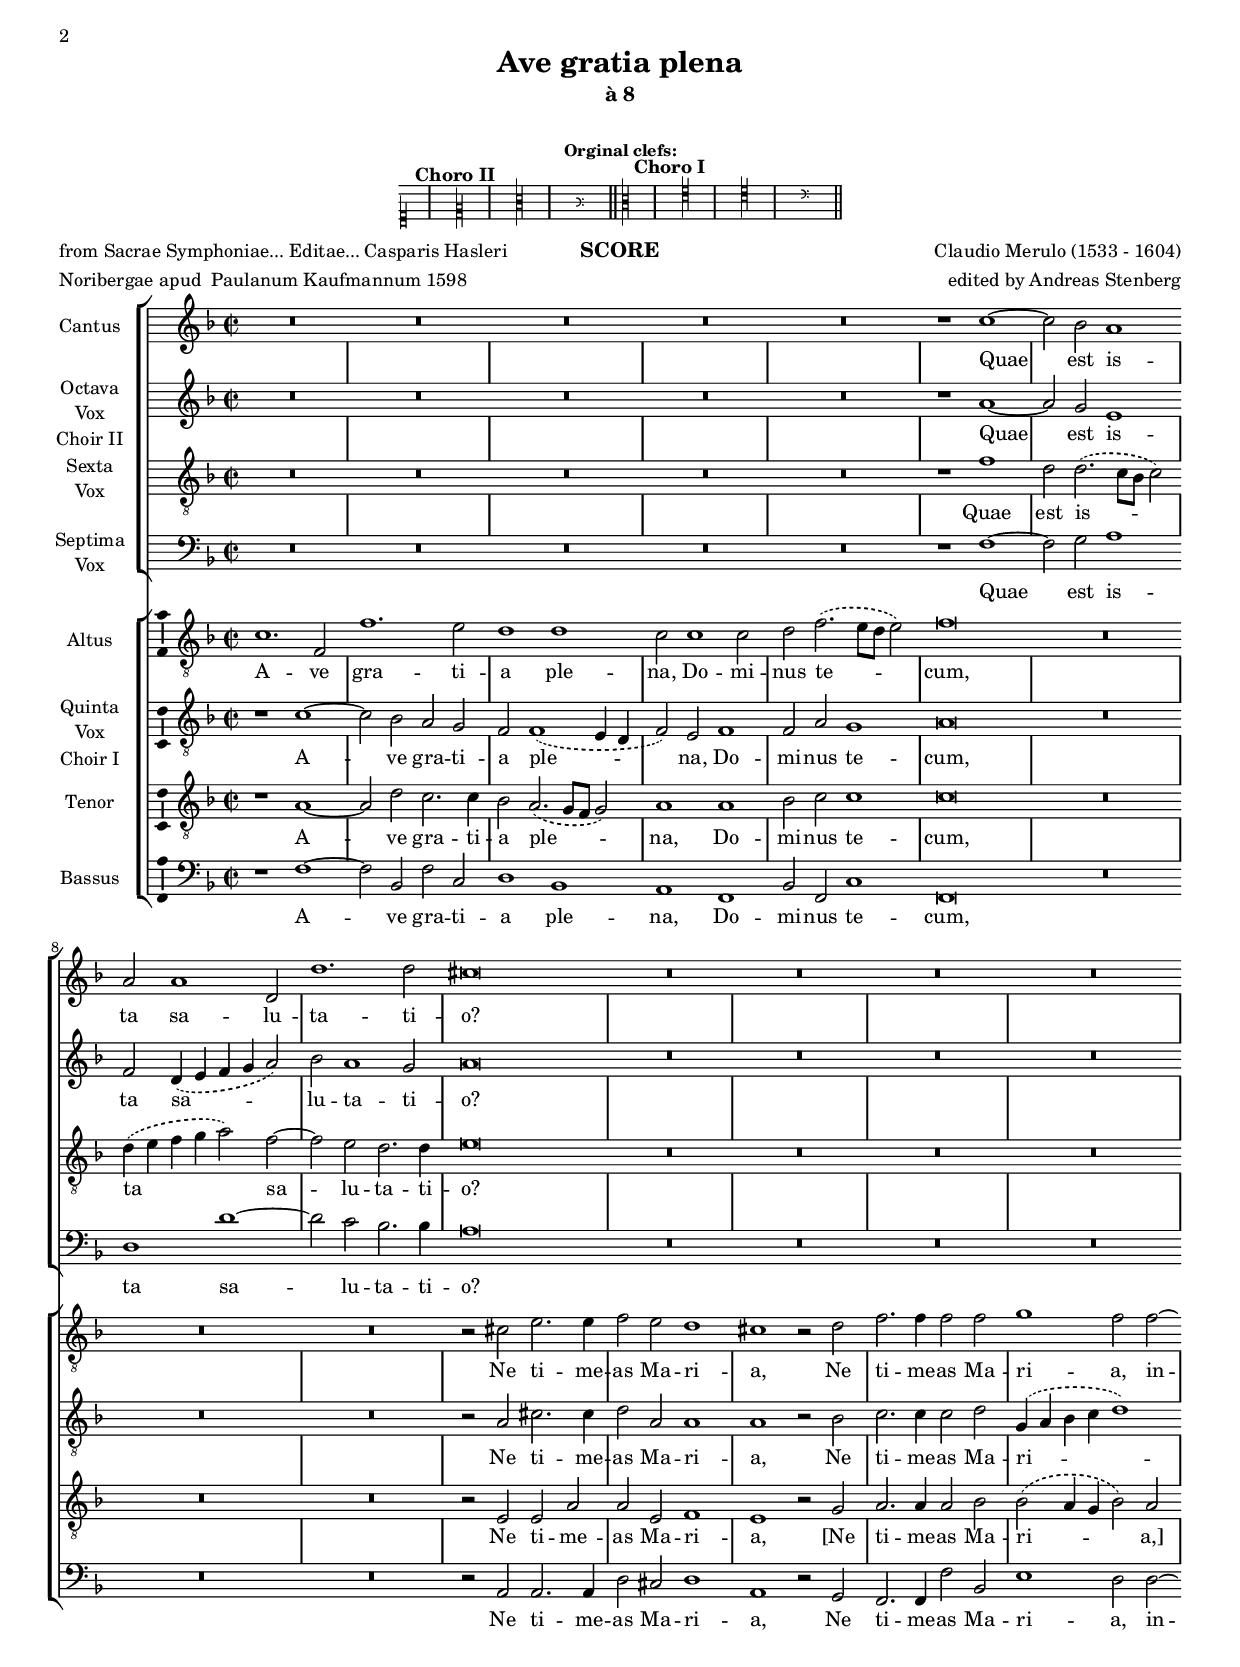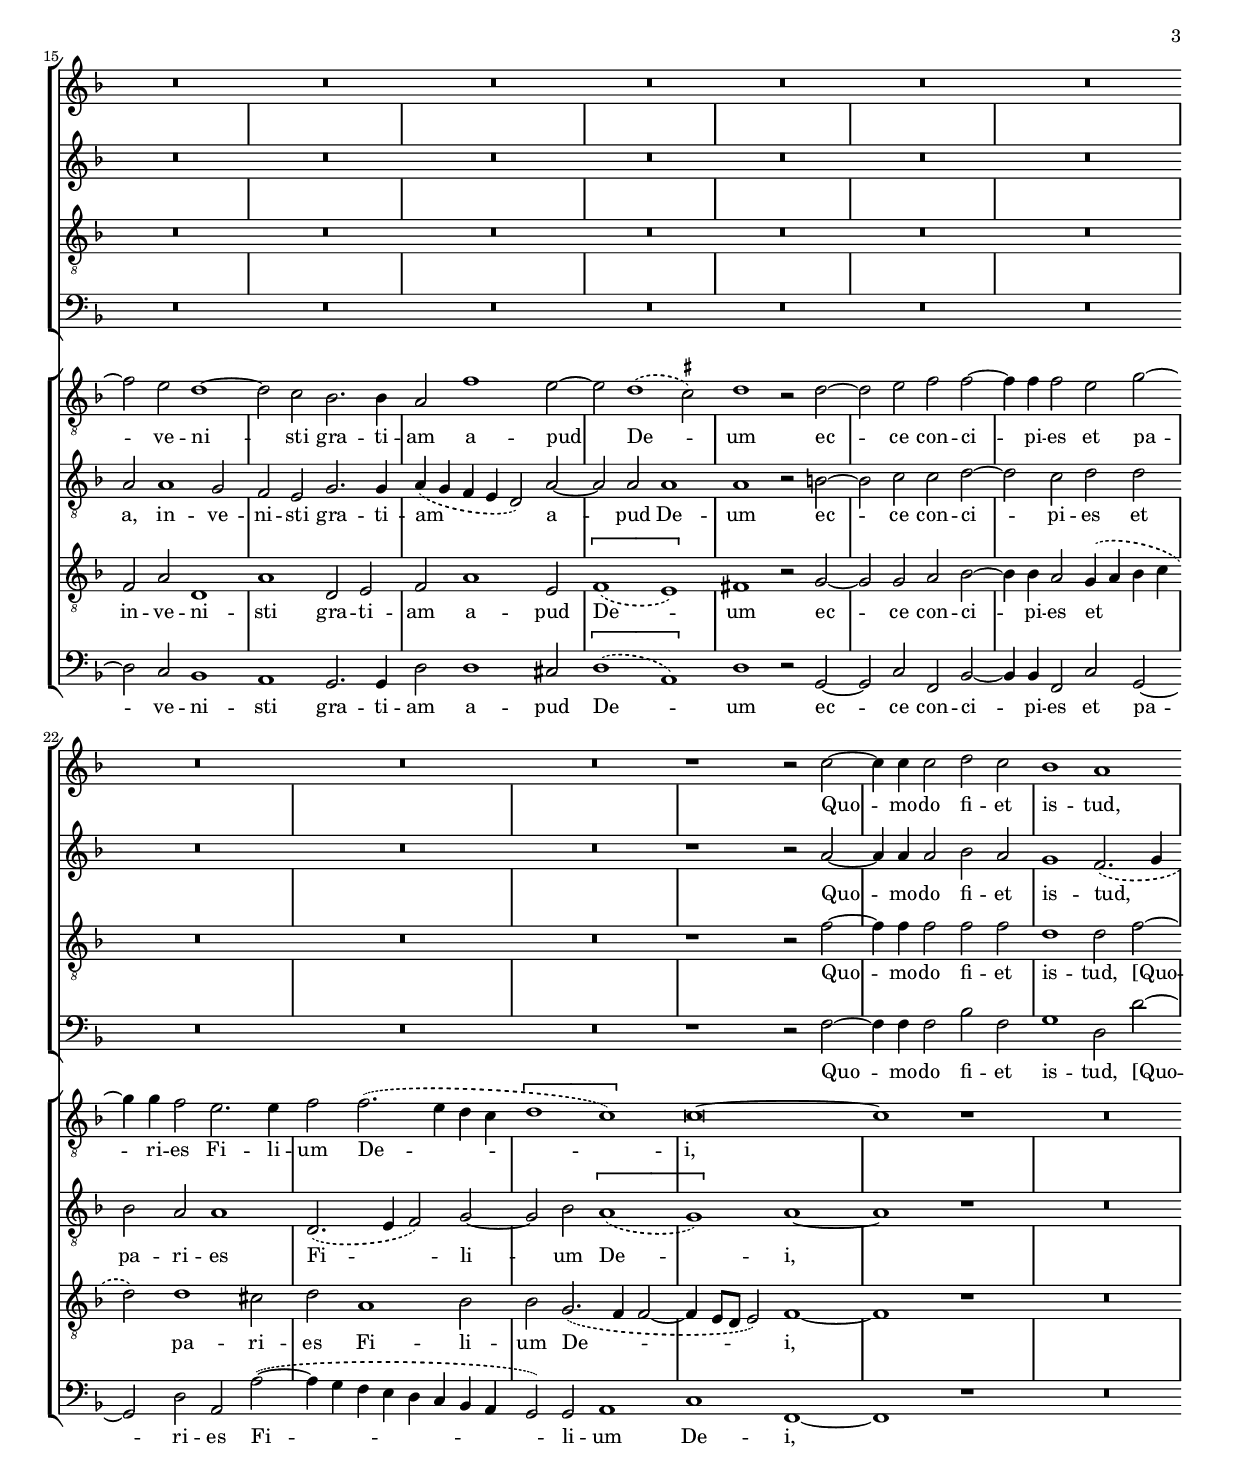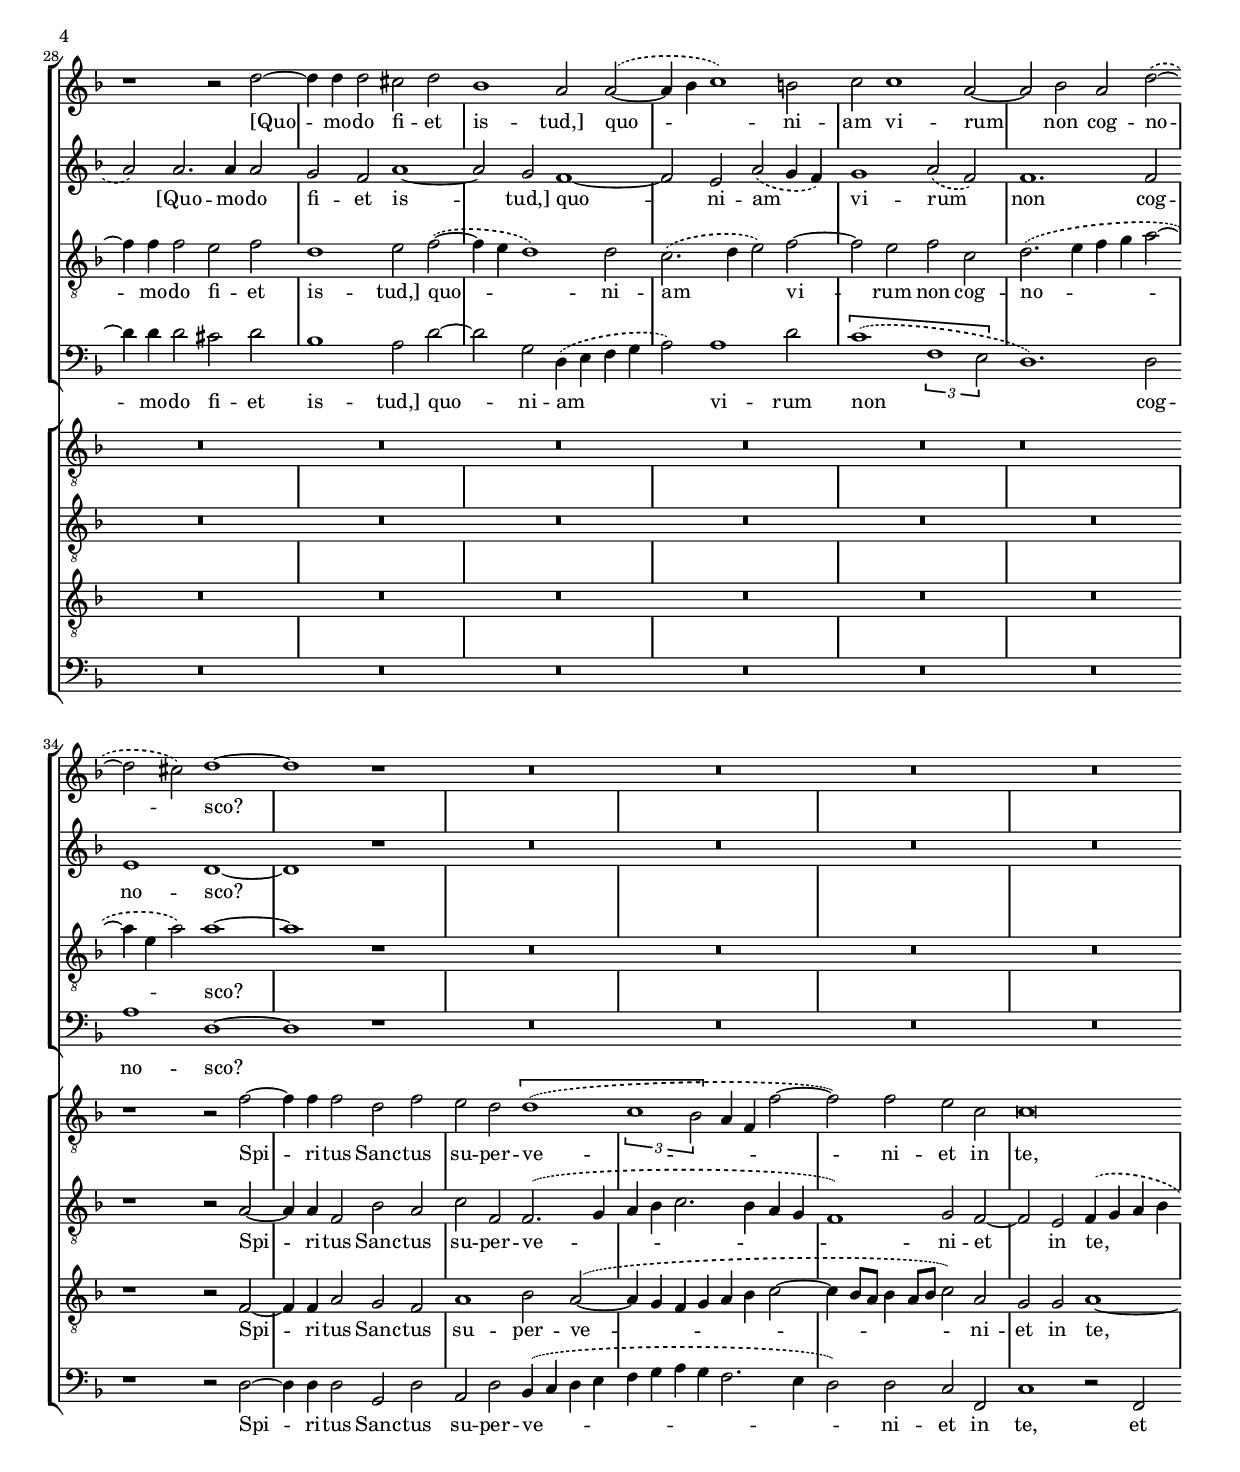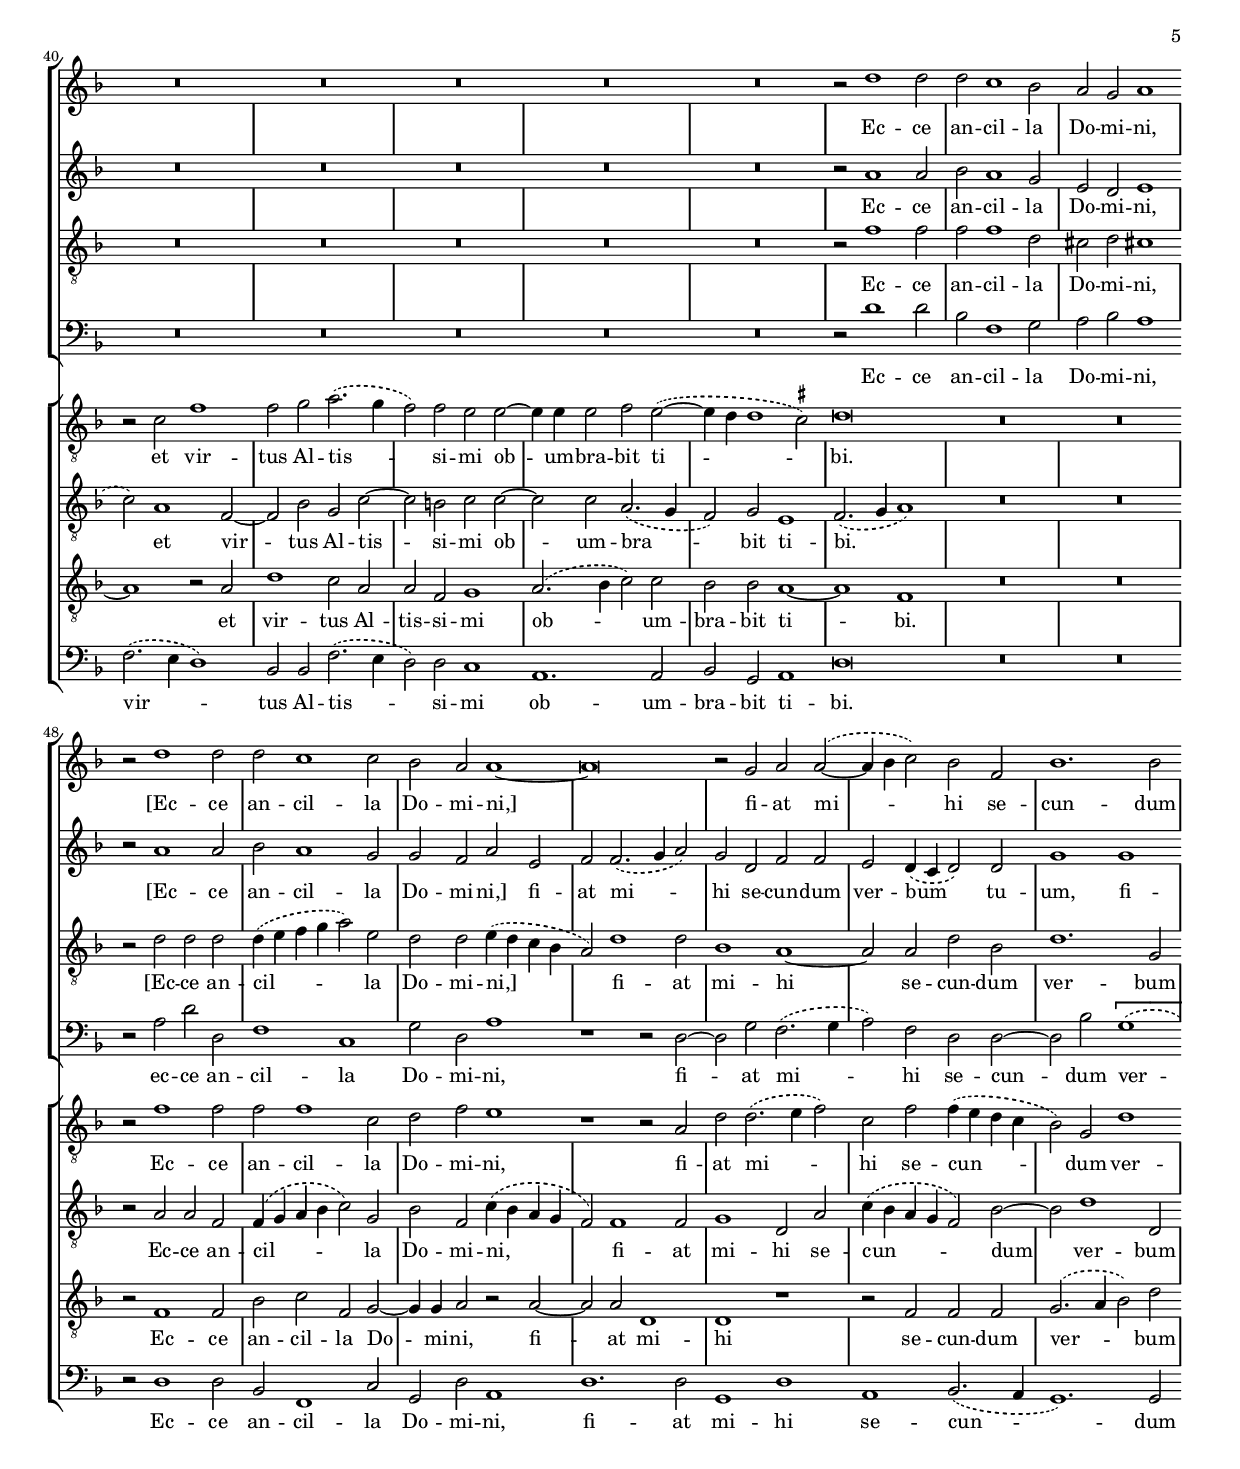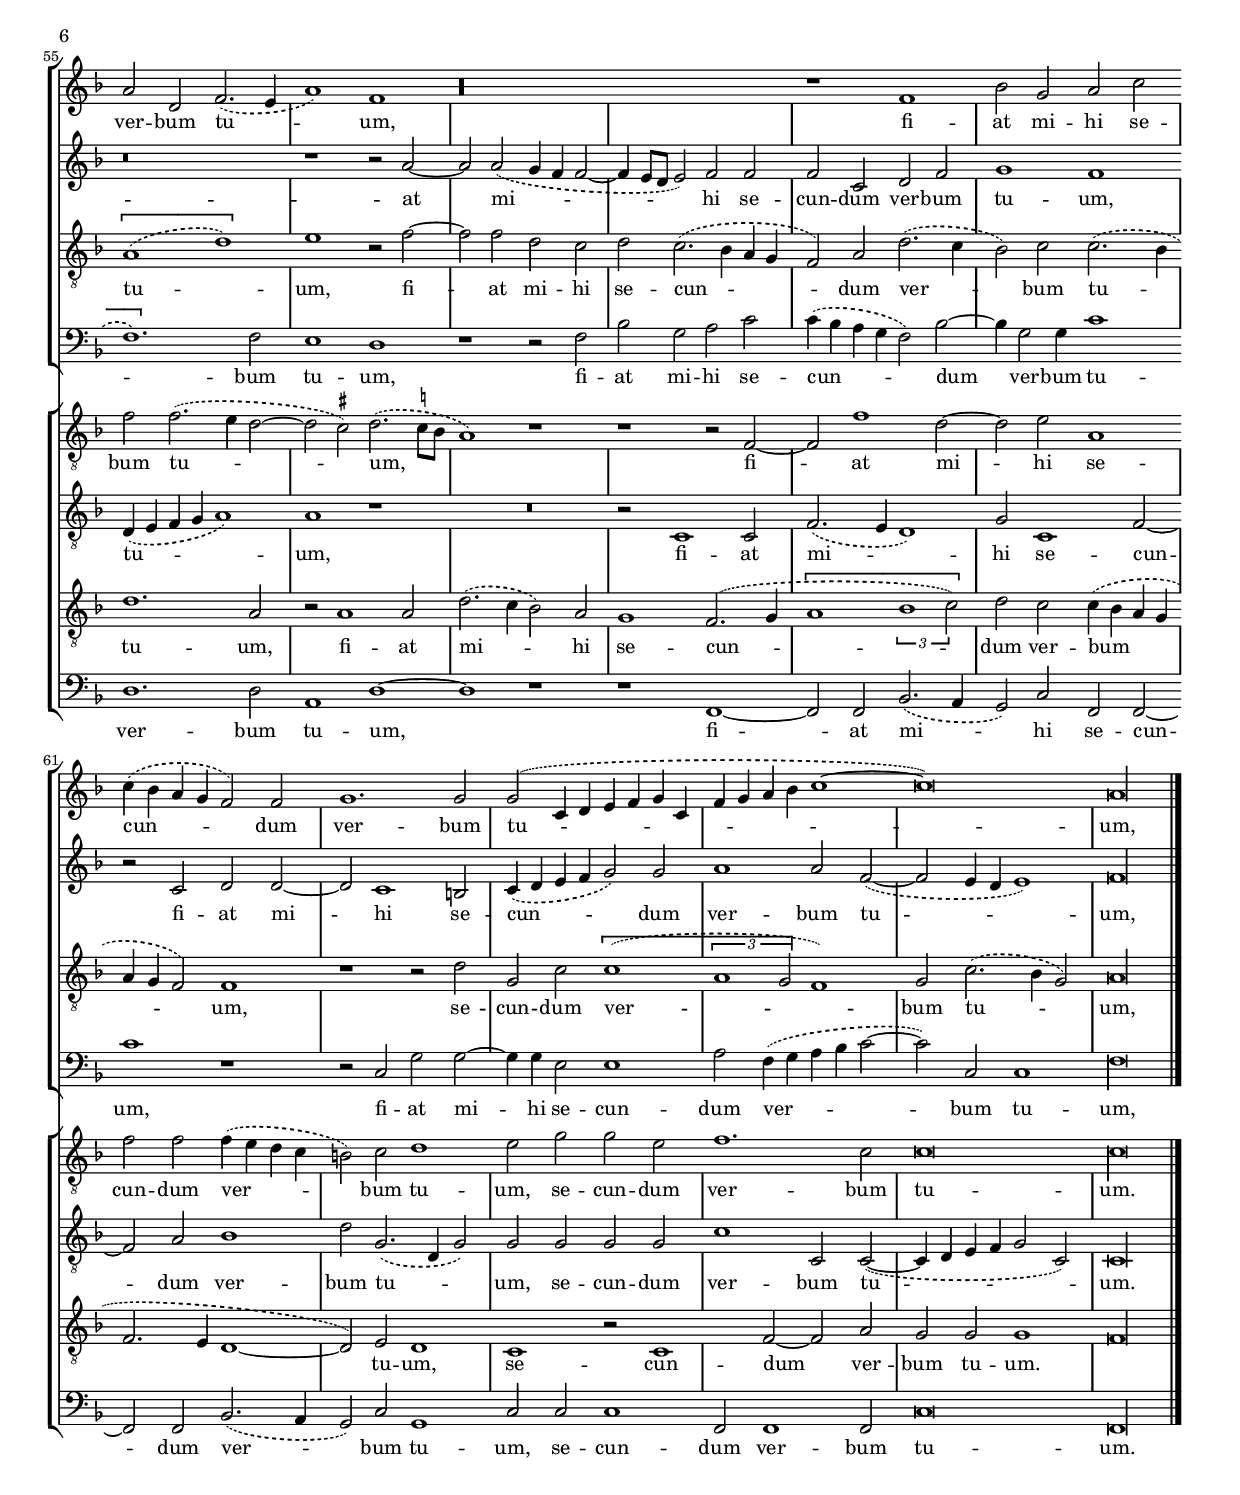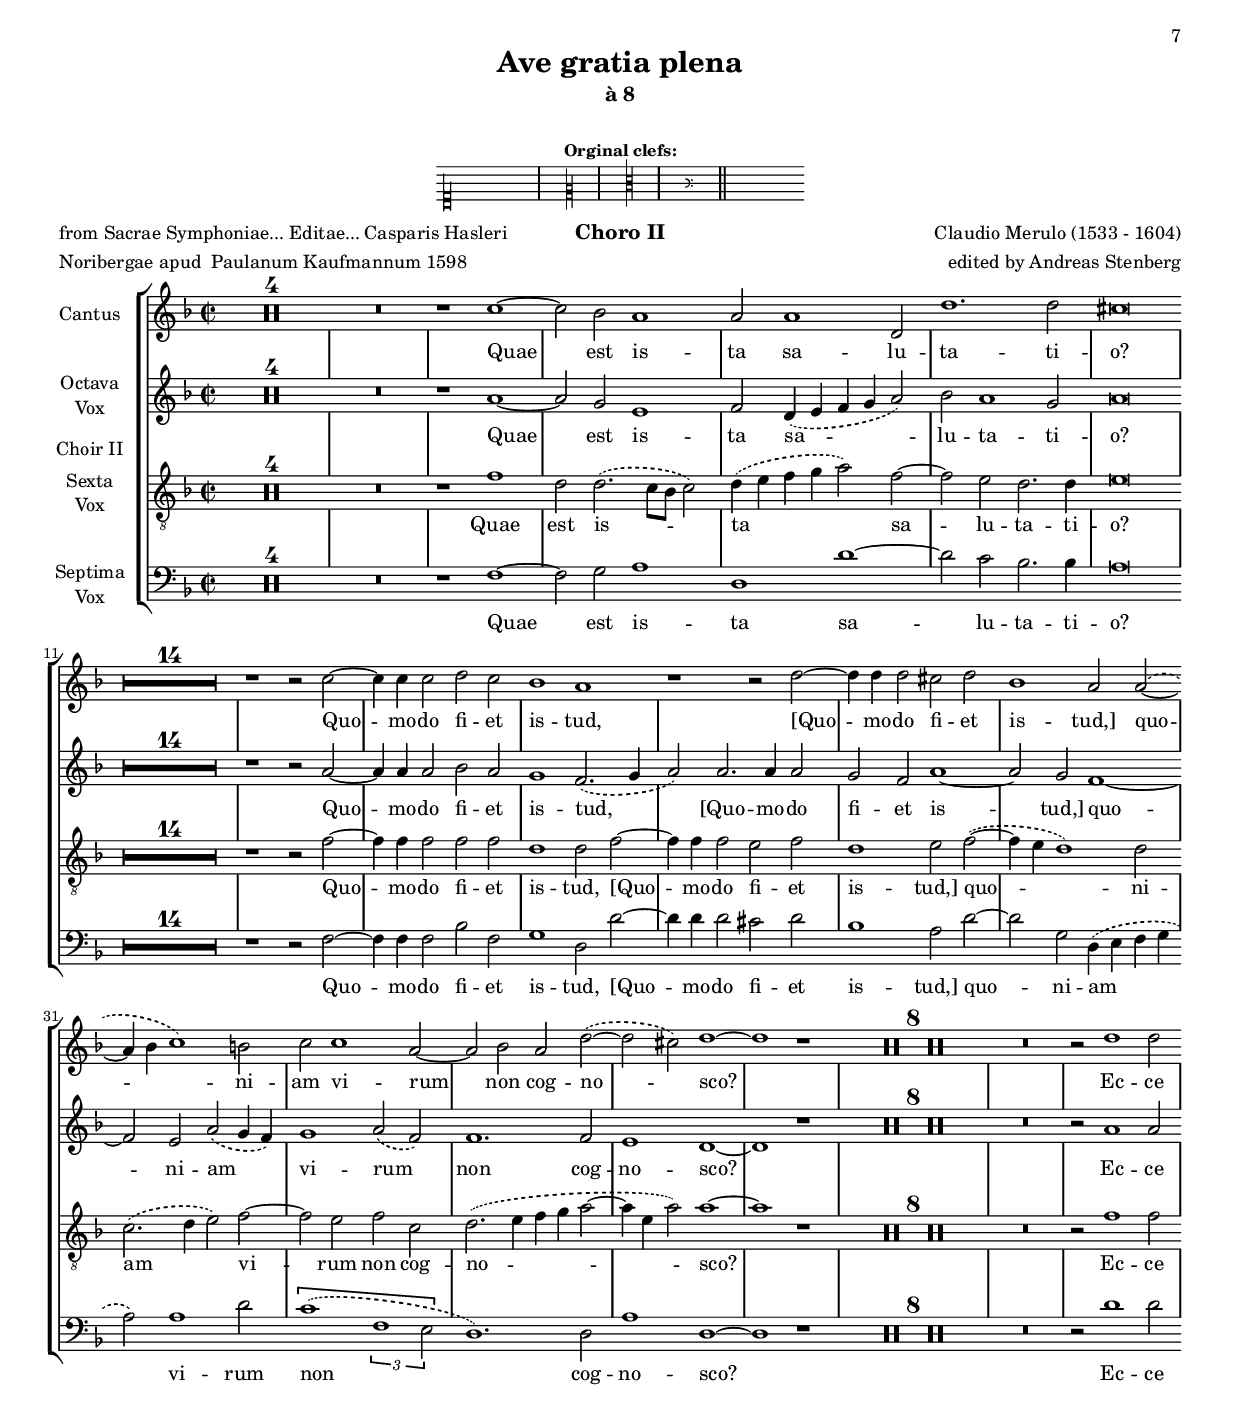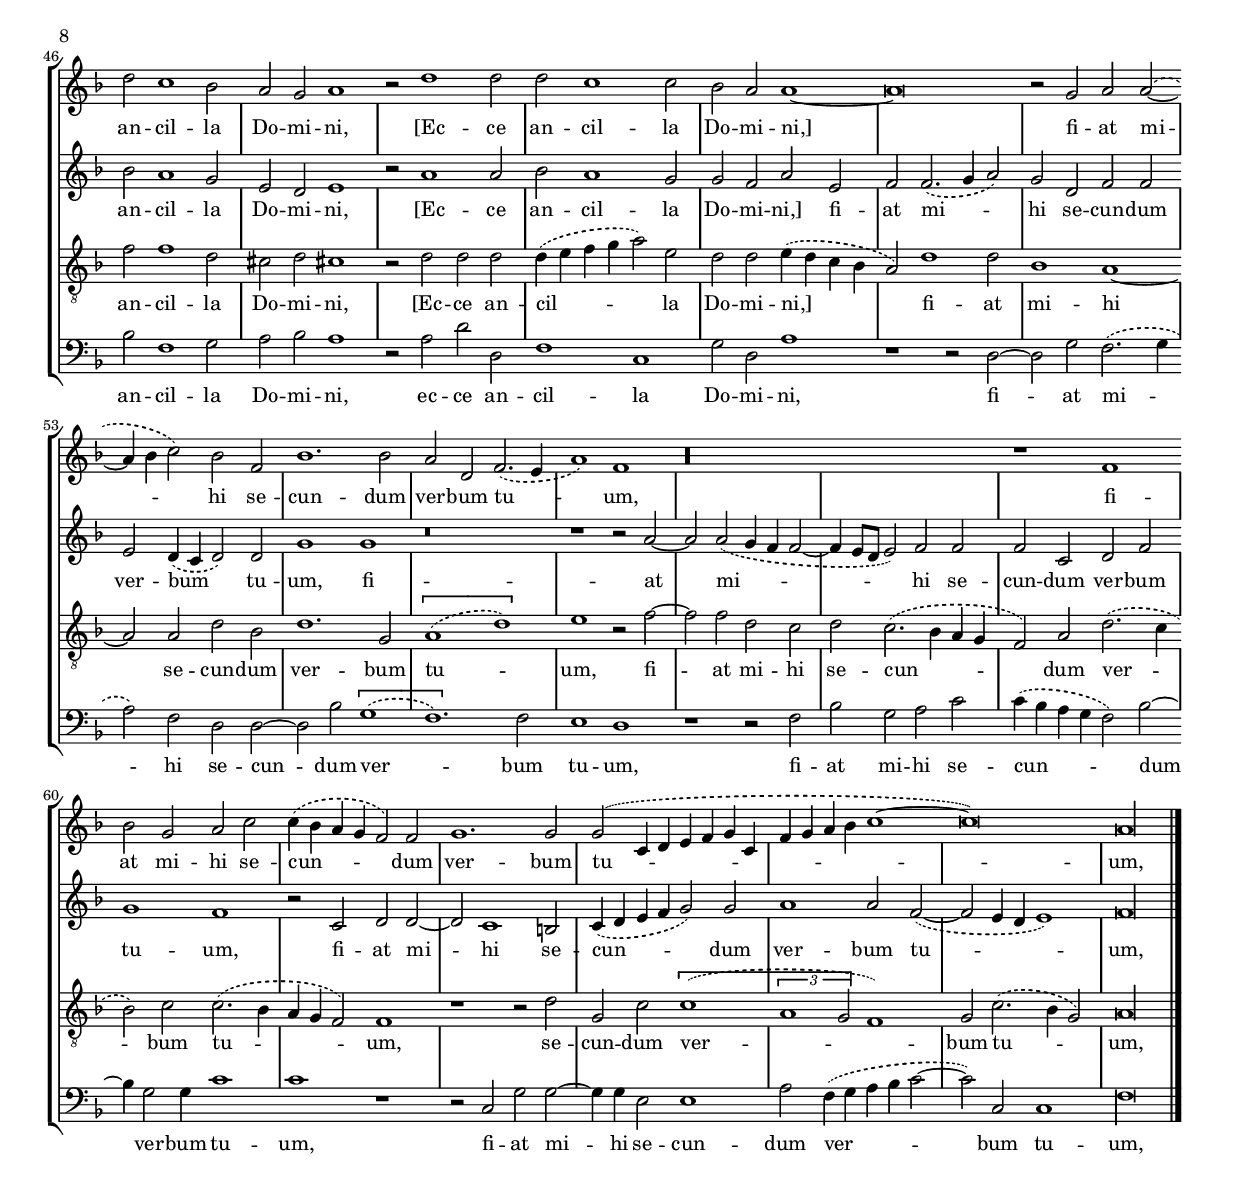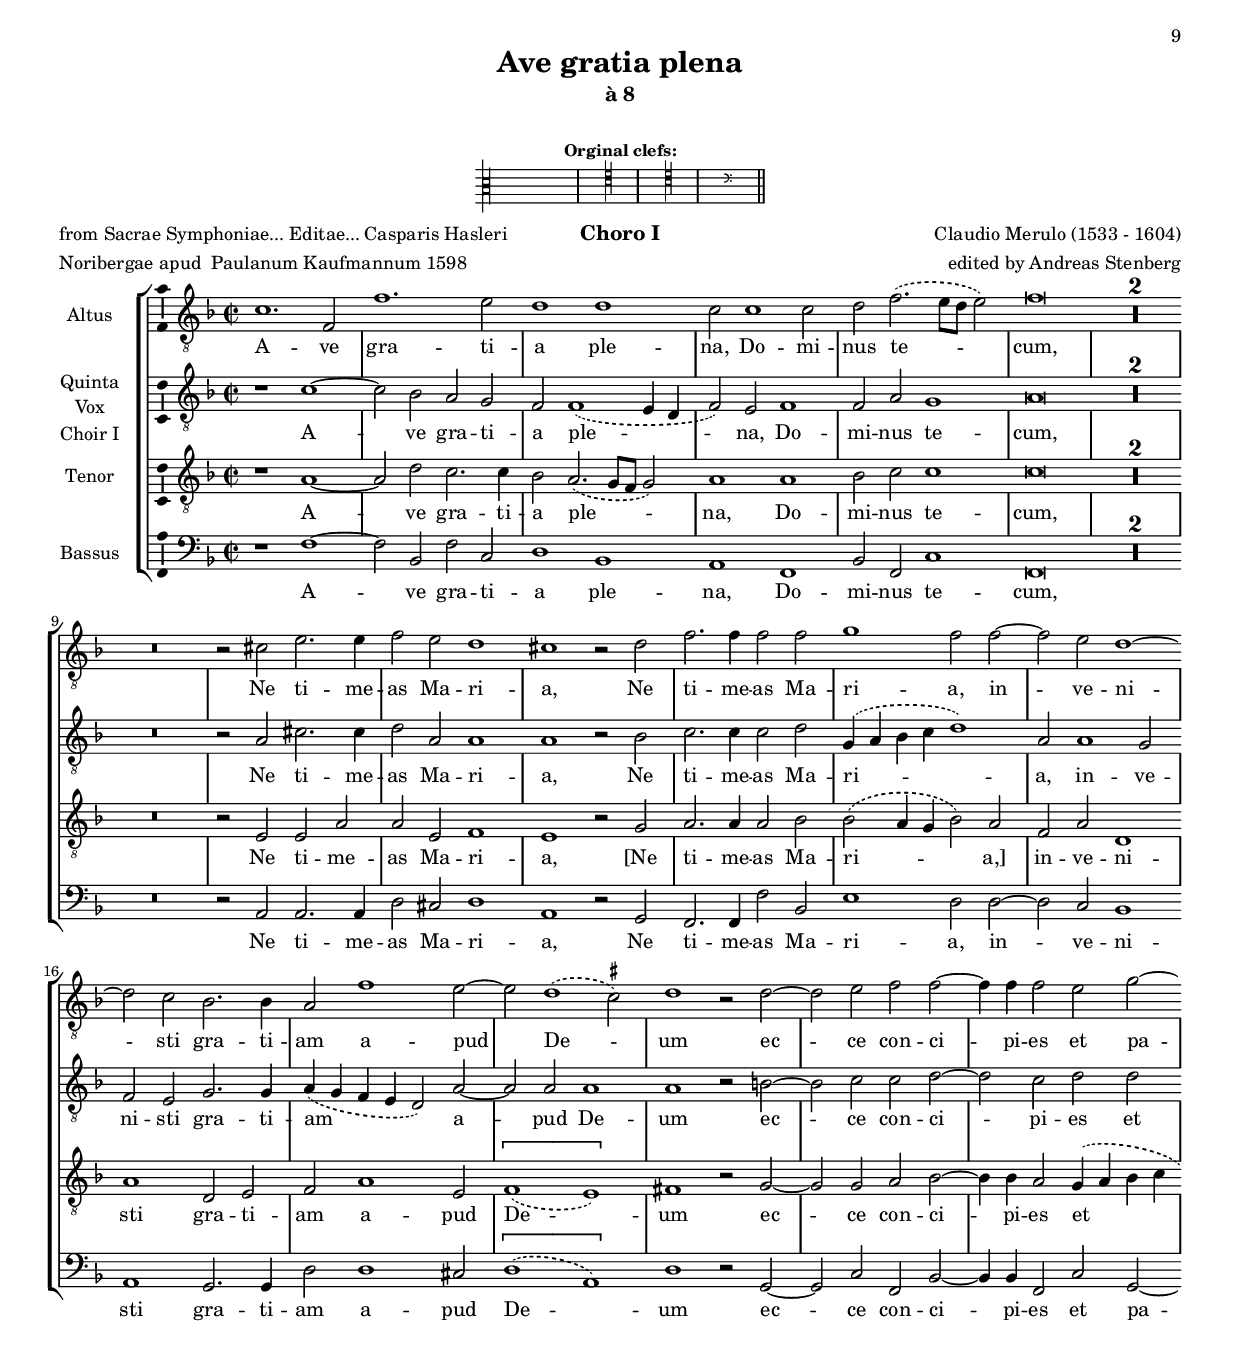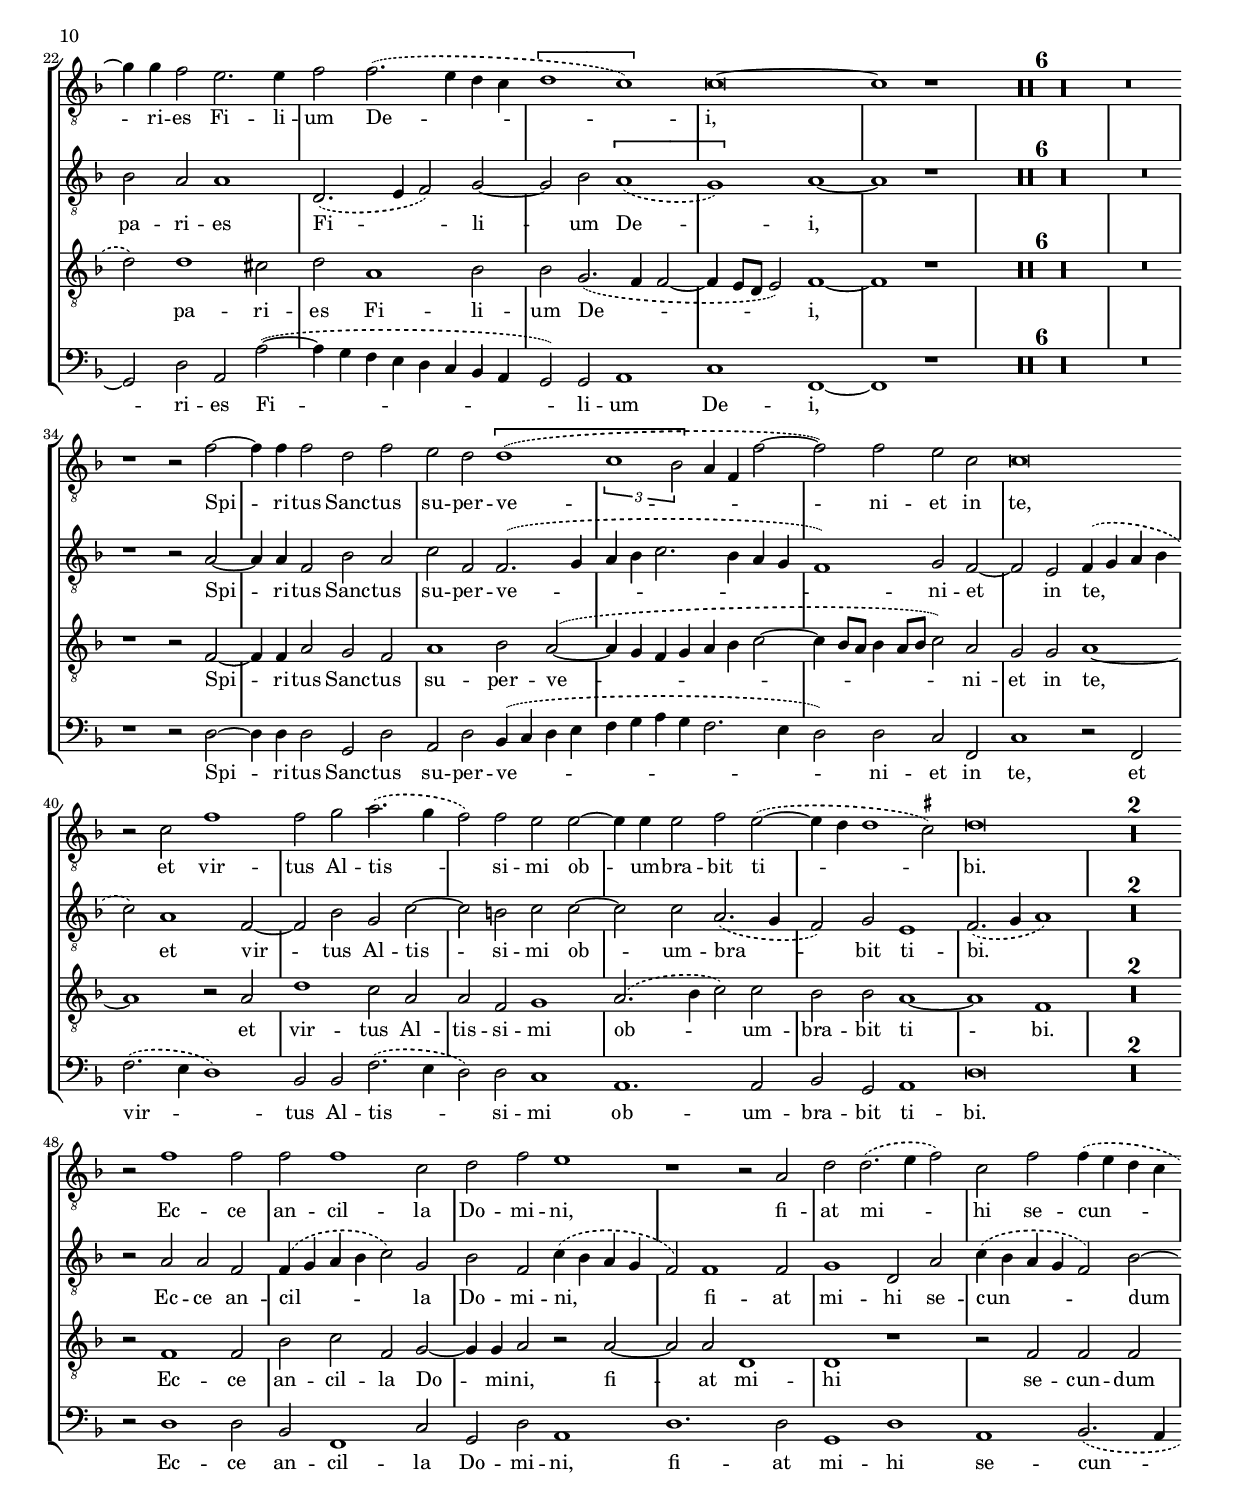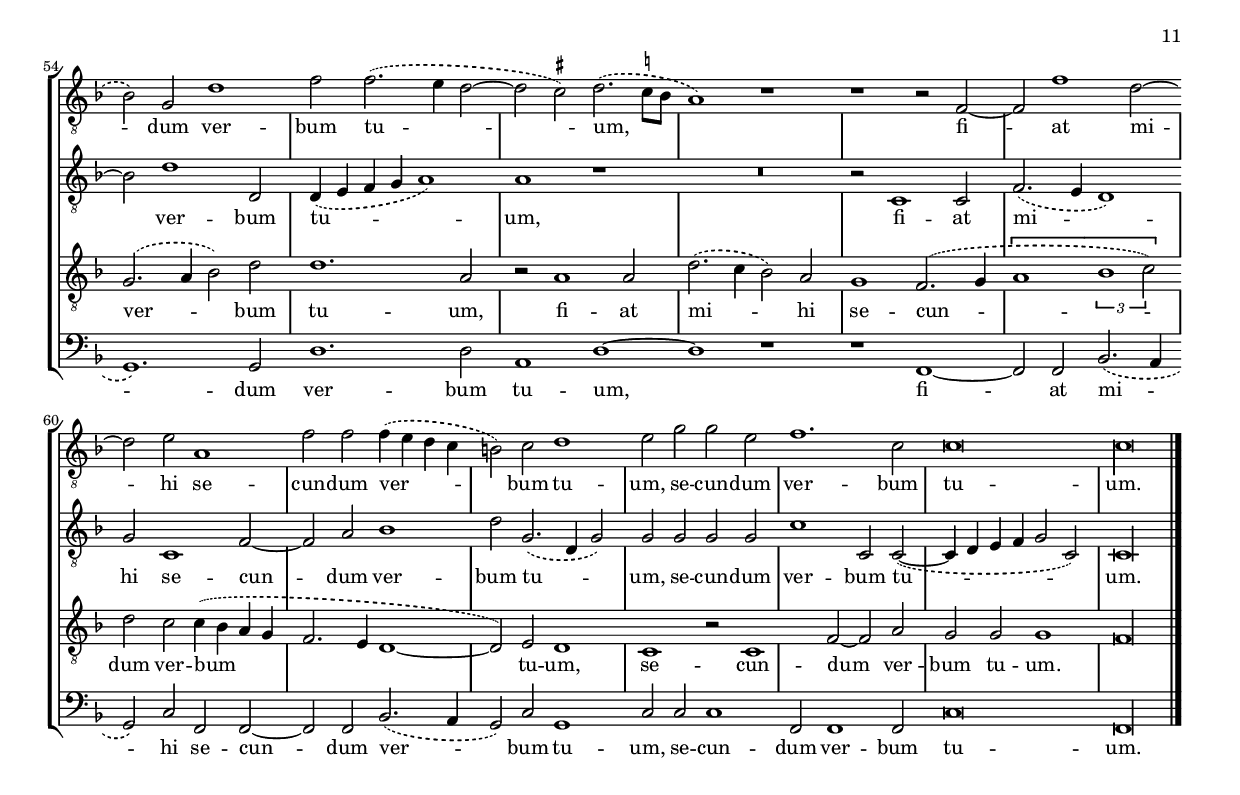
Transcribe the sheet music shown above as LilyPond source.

\version "2.18.2"
\language "deutsch"
\language "deutsch"
#(append! supported-clefs '(("mensural-f3" . ("clefs.mensural.f" 0 0))))
#(append! supported-clefs '(("mensural-f5" . ("clefs.mensural.f" 4  0))))
#(set-global-staff-size 16)
ficta = { \once \set suggestAccidentals = ##t }
\paper {
  print-all-headers = ##t
  ragged-bottom = ##t
  ragged-last-bottom = ##t
  page-breaking = #ly:minimal-breaking
}

\header {
  title = "Ave gratia plena"
  subtitle = "à 8"
  poet = "from Sacrae Symphoniae... Editae... Casparis Hasleri "
  meter = "Noribergae apud  Paulanum Kaufmannum 1598"
  composer = "Claudio Merulo (1533 - 1604)"
  arranger = "edited by Andreas Stenberg"
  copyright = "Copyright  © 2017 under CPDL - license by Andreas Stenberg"
}

global = {
  \key f \major
}

scoreASopranoChoirI = \relative c' {
  \global
  \clef "treble_8"
  \time 2/2
  \set Timing.measureLength = #(ly:make-moment 4/2)
  \tag #'Score { \hide Staff.BarLine }
  \tag #'Parts { \set Timing.defaultBarType = "!" }
  % Music follows here.
  c1. f,2
  f'1. e2
  d1 d1
  c2 c1 c2
  d2 f2.( e8 d8 e2)
  f\breve 					%% end of first line in orig.
  R\longa
  R\breve
  r2 cis2 e2. e4
  f2 e2 d1
  cis1 r2 d2
  f2. f4 f2 f2
  g1 f2 f2~
  f2 e2 d1~
  d2 c2						%% end of second line
  b2. b4
  a2 f'1 e2~
  e2 d1( \ficta cis2)
  d1 r2 d2~
  d2 e2 f2  f2~
  f4 f4 f2 e2 g2~
  g4 g4 f2 e2. e4				%% end of third line
  f2 f2.( e4 d4 c4
  \[d1 c1)\]
  c\breve~
  c1 r1
  R\breve*6 
  r\breve
  r1 r2 f2~
  f4 f4 f2 d2 f2
  e2 d2 \[d1(
  \tuplet 3/2 { c1 b2 }\]		%% end of fourth line
  a4 f4 f'2~
  f2 ) f2  e2 c2
  c\breve
  r2 c2 f1
  f2 g2 a2.( g4
  f2) f2 e2 e2~
  e4 e4 e2 f2 e2~(
  e4 d4 d1 \ficta cis2)				%% end of fifth line
  d\breve
  R\breve*2
  r2 f1 f2
  f2 f1 c2
  d2 f2 e1
  r1 r2 a,2
  d2 d2.( e4 f2)
  c2 f2 f4( e4 d4 c4			%% end of sixth line
  b2) g2 d'1
  f2 f2.( e4 d2~
  d2 \ficta cis2) d2.( \ficta c!8 b8
  a1) r1
  r1 r2 f2~
  f2 f'1 d2~
  d2 e2 a,1
  f'2 f2 f4( e4 d4 c4
  h2) c2 d1
  e2 g2 g2 e2
  f1. c2
  c\breve
  \cadenzaOn
  c\longa
  \tag #'Score { \undo \hide Staff.BarLine }
  \tag #'Score { \undo \hide Staff.BarLine }
  \bar "|."
}

scoreAAltoChoirI = \relative c' {
  \global
  \clef "treble_8"
  \time 2/2
  \set Timing.measureLength = #(ly:make-moment 4/2)
  \tag #'Score { \hide Staff.BarLine }
  \tag #'Parts { \set Timing.defaultBarType = "!" }
  % Music follows here.
  r1 c1~
  c2 b2 a2 g2
  f2 f1( e4 d4
  f2) e2 f1
  f2 a2 g1
  a\breve
  R\breve*2
  R\breve
  r2 a2							%% end of first line in orig.
  cis2. cis4
  d2 a2 a1
  a1 r2 b2
  c2. c4 c2 d2
  g,4( a4 b4 c4 d1)
  a2 a1 g2
  f2 e2 g2. g4
  a4( g4 f4 e4 d2) a'2~
  a2 a2							%% end of second line
  a1
  a1 r2 h2~
  h2 c2 c2 d2~
  d2 c2 d2 d2
  b2 a2 a1
  d,2.( e4 f2) g2~
  g2 b2 \[ a1(
  g1)\] a1~
  a1 r1
  R\breve*6 
  R\breve
  r1							%% end of third line
  r2 a2~
  a4 a4 f2 b2 a2
  c2 f,2 f2.( g4
  a4 b4 c2. b4 a4 g4
  f1) g2 f2~
  f2 e2 f4( g4 a4 b4
  c2) a1 f2~
  f2						%% end of fourth line
  b2 g2 c2~
  c2 h2 c2 c2~
  c2  c2 a2.( g4
  f2) g2 e1
  f2.( g4 a1)
  R\breve*2
  r2 a2 a2 f2
  f4( g4 a4 b4 c2) g2
  b2 f2					%% end of fifth line
  c'4( b4 a4 g4
  f2) f1 f2
  g1 d2 a'2
  c4( b4 a4 g4 f2) b2~
  b2 d1 d,2
  d4( e4 f4 g4 a1)
  a1 r1
  R\breve
  r2 c,1 c2					%% end of sixth line
  f2.( e4 d1)
  g2 c,1 f2~
  f2 a2 b1
  d2 g,2.( d4 g2)
  g2 g2 g2 g2
  c1 c,2 c2~(
  c4 d4 e4 f4 g2 c,2)
  \cadenzaOn
  c\longa
  \tag #'Score { \undo \hide Staff.BarLine }
  \tag #'Score { \undo \hide Staff.BarLine }
  \bar "|."
}

scoreATenorChoirI = \relative c' {
  \global
  \time 2/2
  \set Timing.measureLength = #(ly:make-moment 4/2)
  \tag #'Score { \hide Staff.BarLine }
  \tag #'Parts { \set Timing.defaultBarType = "!" }
  % Music follows here.
  r1 a1~
  a2 d2 c2. c4
  b2 a2.( g8 f8 g2)
  a1 a1
  b2 c2 c1
  c\breve
  R\breve*2
  R\breve							%% end of first line in orig.
  r2 e,2 e2 a2
  a2 e2 f1
  e1 r2 g2
  a2. a4 a2 b2
  b2( a4 g4 b2) a2
  f2 a2 d,1
  a'1 d,2 e2							%% end of second line
  f2 a1 e2
  \[f1( e1)\]
  fis1 r2 g2~
  g2 g2 a2 b2~
  b4 b4 a2 g4( a4 b4 c4
  d2) d1 cis2
  d2 a1 b2							%% end of third line
  b2 g2.( f4 f2~
  f4 e8 d8 e2) f1~
  f1 r1
  R\breve*6
  R\breve
  r1 r2 f2~
  f4 f4 a2  g2 f2
  a1 b2 a2~(
  a4 g4 f4 g4						%% end of fourth line
  a4 b4 c2~
  c4 b8 a8 b4 a8 b8 c2) a2
  g2 g2 a1~
  a1 r2 a2
  d1 c2 a2
  a2 f2 g1
  a2.( b4 c2) c2
  b2 b2 						%% end of fifth line
  a1~
  a1 f1
  R\breve*2
  r2 f1 f2
  b2 c2 f,2 g2~
  g4 g4 a2 r2 a2~
  a2 a2 d,1
  d1 r1
  r2 f2 f2 f2
  g2.( a4  b2) d2								%% end of sixth line
  d1. a2
  r2 a1 a2
  d2.( c4  b2) a2
  g1 f2.( g4
  \[a1(  \tuplet 3/2 { b1 c2) }\]
  d2 c2 c4( b4 a4 g4
  f2. e4 d1~
  d2 ) e2								%% end of sewenth line
  d1 c1
  r2 c1 f2~
  f2 a2 g2 g2
  g1
  \cadenzaOn
  f\longa
  \tag #'Score { \undo \hide Staff.BarLine }
  \tag #'Score { \undo \hide Staff.BarLine }
  \bar "|."
}

scoreABassChoirI = \relative c {
  \global
  \time 2/2
  \set Timing.measureLength = #(ly:make-moment 4/2)
  \tag #'Score { \hide Staff.BarLine }
  \tag #'Parts { \set Timing.defaultBarType = "!" }
  % Music follows here.
  r1 f1~
  f2 b,2 f'2 c2
  d1 b1
  a1 f1
  b2 f2 c'1
  f,\breve
  R\breve*2
  R\breve
  r2 a2								%% end of first line in orig.
  a2. a4
  d2 cis2 d1
  a1 r2 g2
  f2. f4 f'2 b,2
  e1 d2 d2~
  d2 c2 b1
  a1 g2. g4
  d'2 d1 cis2							%% end of second line
  \[d1( a1)\]
  d1 r2 g,2~
  g2 c2 f,2 b2~
  b4 b4 f2 c'2 g2~
  g2 d'2 a2 a'2~(
  a4 g4 f4 e4 d4 c4 b4 a4
  g2) g2 a1
  c1 f,1~
  f1									%% end of third line
  r1
  R\breve*6 
  R\breve
  r1 r2 d'2~
  d4 d4 d2 g,2 d'2
  a2 d2 b4( c4 d4 e4
  f4 g4 a4 g4 f2. e4
  d2) d2								%% end of fourth line
  c2 f,2
  c'1 r2 f,2
  f'2.( e4 d1)
  b2 b2 f'2.( e4
  d2) d2 c1
  a1. a2
  b2 g2 a1
  d\breve
  R\breve*2
  r2 d1 d2							%% end of fifth line
  b2 f1 c'2
  g2 d'2 a1
  d1. d2
  g,1 d'1
  a1 b2.( a4
  g1.) g2
  d'1. d2
  a1 d~
  d1 r1
  r1 f,1~
  f2 f2 b2.( a4						%% end of sixth line
  g2) c2 f,2 f2~
  f2 f2 b2.( a4
  g2) c2 g1
  c2 c2 c1
  f,2 f1 f2
  c'\breve
  \cadenzaOn
  f,\longa
  \tag #'Score { \undo \hide Staff.BarLine }
  \tag #'Score { \undo \hide Staff.BarLine }
  \bar "|."
}

scoreASopranoVerseChoirI = \lyricmode {
  % Lyrics follow here.
  A -- ve gra -- ti -- a ple -- na, Do -- mi -- nus te -- cum,
  Ne ti -- me -- as Ma -- ri -- a,
  Ne ti -- me -- as Ma -- ri -- a,
  in -- ve -- ni -- sti gra -- ti -- am a -- pud De -- um
  ec -- ce con -- ci -- pi -- es et pa -- ri  -- es Fi -- li -- um De -- i,
  Spi -- ri -- tus Sanc -- tus su -- per -- ve -- ni -- et in  te,
  et vir -- tus Al -- tis -- si -- mi ob -- um -- bra -- bit ti -- bi.
  Ec -- ce an -- cil -- la Do -- mi -- ni,
  fi -- at mi -- hi se -- cun -- dum ver -- bum tu -- um,
  fi -- at mi -- hi se -- cun -- dum ver -- bum tu -- um,
  se -- cun -- dum ver -- bum tu -- um.
}

scoreAAltoVerseChoirI = \lyricmode {
  % Lyrics follow here.
  A -- ve gra -- ti -- a ple -- na, Do -- mi -- nus te -- cum,
  Ne ti -- me -- as Ma -- ri -- a,
  Ne ti -- me -- as Ma -- ri -- a,
  in -- ve -- ni -- sti gra -- ti -- am a -- pud De -- um
  ec -- ce con -- ci -- pi -- es et pa -- ri  -- es Fi -- li -- um De -- i,
  Spi -- ri -- tus Sanc -- tus su -- per -- ve -- ni -- et in  te,
  et vir -- tus Al -- tis -- si -- mi ob -- um -- bra -- bit ti -- bi.
  Ec -- ce an -- cil -- la Do -- mi -- ni,
  fi -- at mi -- hi se -- cun -- dum ver -- bum tu -- um,
  fi -- at mi -- hi se -- cun -- dum ver -- bum tu -- um,
  se -- cun -- dum ver -- bum tu -- um.
}

scoreATenorVerseChoirI = \lyricmode {
  % Lyrics follow here.
  A -- ve gra -- ti -- a ple -- na, Do -- mi -- nus te -- cum,
  Ne ti -- me -- as Ma -- ri -- a,
  [Ne ti -- me -- as Ma -- ri -- a,]
  in -- ve -- ni -- sti gra -- ti -- am a -- pud De -- um
  ec -- ce con -- ci -- pi -- es et pa -- ri  -- es Fi -- li -- um De -- i,
  Spi -- ri -- tus Sanc -- tus su -- per -- ve -- ni -- et in  te,
  et vir -- tus Al -- tis -- si -- mi ob -- um -- bra -- bit ti -- bi.
  Ec -- ce an -- cil -- la Do -- mi -- ni,
  fi -- at mi -- hi se -- cun -- dum ver -- bum tu -- um,
  fi -- at mi -- hi se -- cun -- dum ver -- bum tu -- um,
  se -- cun -- dum ver -- bum tu -- um.
}

scoreABassVerseChoirI = \lyricmode {
  % Lyrics follow here.
  A -- ve gra -- ti -- a ple -- na, Do -- mi -- nus te -- cum,
  Ne ti -- me -- as Ma -- ri -- a,
  Ne ti -- me -- as Ma -- ri -- a,
  in -- ve -- ni -- sti gra -- ti -- am a -- pud De -- um
  ec -- ce con -- ci -- pi -- es et pa -- ri  -- es Fi -- li -- um De -- i,
  Spi -- ri -- tus Sanc -- tus su -- per -- ve -- ni -- et in  te,
  et vir -- tus Al -- tis -- si -- mi ob -- um -- bra -- bit ti -- bi.
  Ec -- ce an -- cil -- la Do -- mi -- ni,
  fi -- at mi -- hi se -- cun -- dum ver -- bum tu -- um,
  fi -- at mi -- hi se -- cun -- dum ver -- bum tu -- um,
  se -- cun -- dum ver -- bum tu -- um.
}

scoreASopranoChoirII = \relative c'' {
  \global
  \time 2/2
  \set Timing.measureLength = #(ly:make-moment 4/2)
  \tag #'Score { \hide Staff.BarLine }
  \tag #'Parts { \set Timing.defaultBarType = "!" }
  % Music follows here.
  R\breve*4 
  R\breve
  r1 c1~
  c2 b2 a1
  a2 a1 d,2
  d'1. d2
  cis\breve
  R\breve*14 
  r1 r2 c2~
  c4 c4 c2 d2 c2
  b1 a1
  r1 r2 d2~
  d4 d4 d2 cis2 d2
  b1 a2 a2~(
  a4 b4 c1) h2 										%% end of second line
  c2 c1 a2~
  a2 b2 a2 d2~(
  d2 cis2 ) d1~
  d1 r1
  R\breve*8 
  R\breve
  r2 d1 d2
  d2 c1 b2
  a2 g2									%% end of third line
  a1
  r2 d1 d2
  d2 c1 c2
  b2 a2 a1~
  a\breve
  r2 g2 a2 a2~(
  a4 b4 c2) b2 f2
  b1. b2
  a2 d,2							%% end of fourth line
  f2.( e4
  a1) f1
  r\longa
  r1 f1
  b2 g2 a2 c2
  c4( b4 a4 g4 f2) f2
  g1. g2
  g2( c,4 d4 e4 f4  g4 c,4
  f4 g4 a4 b4 c1~
  c\breve)
  \cadenzaOn
  a\longa
  \tag #'Score { \undo \hide Staff.BarLine }
  \tag #'Score { \undo \hide Staff.BarLine }
  \bar "|."
}

scoreAAltoChoirII = \relative c' {
  \global
  \time 2/2
  \set Timing.measureLength = #(ly:make-moment 4/2)
  \tag #'Score { \hide Staff.BarLine }
  \tag #'Parts { \set Timing.defaultBarType = "!" }
  % Music follows here.
  R\breve*4 
  R\breve
  r1 a'1~
  a2 g2 e1
  f2 d4( e4 f4 g4 a2)
  b2 a1 g2
  a\breve
  R\breve*14 
  r1 r2 a2~
  a4 a4 a2 b2 a2
  g1 f2.( g4
  a2) a2. a4 a2
  g2 f2 a1~
  a2 g2 f1~
  f2 e2										%% end of second line
  a2( g4 f4)
  g1 a2( f2)
  f1. f2
  e1 d1~
  d1 r1
  R\breve*8
  R\breve
  r2 a'1 a2
  b2 a1 g2
  e2 d2 e1								%% end of third line
  r2 a1 a2
  b2 a1 g2
  g2 f2 a2 e2
  f2 f2.( g4 a2)
  g2 d2 f2 f2
  e2 d4( c4 d2) d2
  g1 g1									%% end of fourth  line
  r\breve
  r1 r2 a2~
  a2 a2( g4 f4 f2~
  f4 e8 d8 e2) f2 f2
  f2 c2 d2 f2
  g1 f1
  r2 c2 d2 d2~
  d2 c1 h2								%% end of fifth line
  c4( d4 e4 f4  g2) g2
  a1 a2 f2~(
  f2 e4 d4 e1)
  \cadenzaOn
  f\longa
  \tag #'Score { \undo \hide Staff.BarLine }
  \tag #'Score { \undo \hide Staff.BarLine }
  \bar "|."
}

scoreATenorChoirII = \relative c' {
  \global
  \time 2/2
  \set Timing.measureLength = #(ly:make-moment 4/2)
  \tag #'Score { \hide Staff.BarLine }
  \tag #'Parts { \set Timing.defaultBarType = "!" }
  % Music follows here.
  R\breve*4
  R\breve
  r1 f1
  d2 d2.( c8 b8 c2)
  d4( e4 f4 g4 a2) f2~
  f2 e2 d2. d4
  e \breve
  R\breve*14 
  r1 r2 f2~
  f4 f4 f2 f2 f2
  d1 d2 f2~
  f4 f4 f2 e2 f2
  d1 e2 f2~(
  f4 e4 d1) d2								%% end of second line
  c2.( d4 e2) f2~
  f2 e2 f2 c2
  d2.( e4 f4 g4 a2~
  a4 e4 a2) a1~
  a1 r1
  R\breve*8
  R\breve
  r2  f1 f2
  f2 f1 d2									%% end of third  line
  cis2 d2 cis!1
  r2 d2 d2 d2
  d4( e4 f4 g4 a2) e2
  d2 d2 e4( d4 c4 b4
  a2) d1 d2 
  b1 a1~
  a2 a2 d2 b2
  d1. g,2
  \[a1( d1)\]
  e1 r2 f2~
  f2 f2 d2 c2
  d2 c2.( b4 a4 g4
  f2)  a2 d2.( c4								%% end of fifth line
  b2) c2 c2.( b4 
  a4 g4 f2) f1
  r1 r2 d'2
  g,2 c2 \[c1( 
  \tuplet 3/2 { a1 g2 }\] f1) 
  g2 c2.( b4 g2)
  \cadenzaOn
  a\longa
  \tag #'Score { \undo \hide Staff.BarLine }
  \tag #'Score { \undo \hide Staff.BarLine }
  \bar "|."
}

scoreABassChoirII = \relative c {
  \global
  \time 2/2
  \set Timing.measureLength = #(ly:make-moment 4/2)
  \tag #'Score { \hide Staff.BarLine }
  \tag #'Parts { \set Timing.defaultBarType = "!" }
  % Music follows here.
  R\breve*4
  R\breve
  r1 f1~
  f2 g2 a1
  d,1 d'1~
  d2 c2 b2. b4
  a\breve
  R\breve*14 
  r1 r2 f2~
  f4 f4 f2 b2 f2
  g1 d2 d'2~
  d4 d4 d2 cis2 d2
  b1 a2 d2~
  d2 g,2 d4( e4 f4 g4						%% end of second line
  a2) a1 d2
  \[c1( \tuplet 3/2 { f,1 e2 }\]
  d1.) d2
  a'1 d,1~
  d1 r1
  R\breve*8
  R\breve
  r2 d'1 d2
  b2 f1 g2
  a2 b2 a1
  r2 a2									%% end of third line
  d2 d,2
  f1 c1 
  g'2 d2 a'1 
  r1 r2 d,2~ 
  d2 g2 f2.( g4 
  a2) f2 d2 d2~
  d2  b'2 \[g1( 
  f1.)\] f2 
  e1  d1 
  r1									%% end of fourth line
  r2 f2 
  b2 g2 a2 c2 
  c4( b4 a4 g4 f2) b2~
  b4 g2 g4 c1 
  c1 r1 
  r2 c,2 g'2 g2~
  g4 g4 e2 e1										%% end of fifth line
  a2 f4( g4 a4 b4 c2~
  c2) c,2 c1
  \cadenzaOn
  f\longa
  \tag #'Score { \undo \hide Staff.BarLine }
  \tag #'Score { \undo \hide Staff.BarLine }
  \bar "|."
}

scoreASopranoVerseChoirII = \lyricmode {
  % Lyrics follow here.
  Quae est is -- ta sa -- lu -- ta -- ti -- o?
  Quo -- mo -- do fi -- et is -- tud,
  [Quo -- mo -- do fi -- et is -- tud,]
  quo -- ni -- am vi -- rum non cog -- no -- sco?
  Ec -- ce an -- cil -- la Do -- mi -- ni,
  [Ec -- ce an -- cil -- la Do -- mi -- ni,]
  fi -- at mi -- hi se -- cun -- dum ver -- bum tu -- um,
  fi -- at mi -- hi se -- cun -- dum ver -- bum tu -- um,
}

scoreAAltoVerseChoirII = \lyricmode {
  % Lyrics follow here.
  Quae est is -- ta sa -- lu -- ta -- ti -- o?
  Quo -- mo -- do fi -- et is -- tud,
  [Quo -- mo -- do fi -- et is -- tud,]
  quo -- ni -- am vi -- rum non cog -- no -- sco?
  Ec -- ce an -- cil -- la Do -- mi -- ni,
  [Ec -- ce an -- cil -- la Do -- mi -- ni,]
  fi -- at mi -- hi se -- cun -- dum ver -- bum tu -- um,
  fi -- at mi -- hi se -- cun -- dum ver -- bum tu -- um,
  fi -- at mi -- hi se -- cun -- dum ver -- bum tu -- um,
}

scoreATenorVerseChoirII = \lyricmode {
  % Lyrics follow here.
  Quae est is -- ta sa -- lu -- ta -- ti -- o?
  Quo -- mo -- do fi -- et is -- tud,
  [Quo -- mo -- do fi -- et is -- tud,]
  quo -- ni -- am vi -- rum non cog -- no -- sco?
  Ec -- ce an -- cil -- la Do -- mi -- ni,
  [Ec -- ce an -- cil -- la Do -- mi -- ni,]
  fi -- at mi -- hi se -- cun -- dum ver -- bum tu -- um,
  fi -- at mi -- hi se -- cun -- dum ver -- bum tu -- um,
  se -- cun -- dum ver -- bum tu -- um,
}

scoreABassVerseChoirII = \lyricmode {
  % Lyrics follow here.
  Quae est is -- ta sa -- lu -- ta -- ti -- o?
  Quo -- mo -- do fi -- et is -- tud,
  [Quo -- mo -- do fi -- et is -- tud,]
  quo -- ni -- am vi -- rum non cog -- no -- sco?
  Ec -- ce an -- cil -- la Do -- mi -- ni,
  ec -- ce an -- cil -- la Do -- mi -- ni,
  fi -- at mi -- hi se -- cun -- dum ver -- bum tu -- um,
  fi -- at mi -- hi se -- cun -- dum ver -- bum tu -- um,
  fi -- at mi -- hi se -- cun -- dum ver -- bum tu -- um,
}

scoreAChoirIPart = \new StaffGroup \with {
  \consists "Instrument_name_engraver"
  instrumentName = "Choir I"
} <<
  \new Staff \with {
    midiInstrument = "choir aahs"
    instrumentName = "Altus"
    \consists "Ambitus_engraver"
  } { \slurDashed \scoreASopranoChoirI }
  \addlyrics { \scoreASopranoVerseChoirI }
  \new Staff \with {
    midiInstrument = "choir aahs"
    instrumentName =\markup { \center-column {  "Quinta" "Vox" }}
    \consists "Ambitus_engraver"
  } { \slurDashed \scoreAAltoChoirI }
  \addlyrics { \scoreAAltoVerseChoirI }
  \new Staff \with {
    midiInstrument = "choir aahs"
    instrumentName = "Tenor"
    \consists "Ambitus_engraver"
  } { \clef "treble_8" \slurDashed \scoreATenorChoirI }
  \addlyrics { \scoreATenorVerseChoirI }
  \new Staff \with {
    midiInstrument = "choir aahs"
    instrumentName = "Bassus"
    \consists "Ambitus_engraver"
  } { \clef bass \slurDashed \scoreABassChoirI }
  \addlyrics { \scoreABassVerseChoirI }
>>

scoreAChoirIIPart = \new StaffGroup \with {
  \consists "Instrument_name_engraver"
  instrumentName = "Choir II"
} <<
  \new Staff \with {
    midiInstrument = "choir aahs"
    instrumentName = "Cantus"
  } { \slurDashed \scoreASopranoChoirII }
  \addlyrics { \scoreASopranoVerseChoirII }
  \new Staff \with {
    midiInstrument = "choir aahs"
    instrumentName = \markup { \center-column { "Octava" "Vox" }}
  } { \slurDashed \scoreAAltoChoirII }
  \addlyrics { \scoreAAltoVerseChoirII }
  \new Staff \with {
    midiInstrument = "choir aahs"
    instrumentName = \markup { \center-column { "Sexta" "Vox" }}
  } { \clef "treble_8" \slurDashed \scoreATenorChoirII }
  \addlyrics { \scoreATenorVerseChoirII }
  \new Staff \with {
    midiInstrument = "choir aahs"
    instrumentName = \markup { \center-column { "Septima" "Vox" }}
  } { \clef bass \slurDashed \scoreABassChoirII }
  \addlyrics { \scoreABassVerseChoirII }
>>

\score {
  \keepWithTag #'Score
  <<
    \scoreAChoirIIPart
    \scoreAChoirIPart
  >>
  \layout { }
  \midi {
    \tempo 2= 78
  }
  \header {
    breakbefore = ##t
    subsubtitle = \markup {
      \fill-line {
        \hspace #0.5
        \center-column {
          \line {\transparent "XXX"}
          \line {\bold "Orginal clefs:"}
          \score {

            \new Staff {
              \override Staff.TimeSignature.stencil =##f
              \time 4/2
              \cadenzaOn
              \override Staff.Clef.stencil =##f
              s4^\markup {\bold "Choro II" }
              \revert Staff.Clef.stencil
              \clef "petrucci-c1" s4 \bar "|" s4
              \clef "petrucci-c2" s4  \bar "|" s4
              \clef "petrucci-c3" s4  \bar "|" s4
              \clef "mensural-f3" s4  \bar "||" s4

              s2^\markup {\bold "Choro I" }
              \revert Staff.Clef.stencil
              \clef "petrucci-c3" s4 \bar "|" s4
              \once \set Staff.forceClef = ##t
              \clef "petrucci-c4" s4 \bar "|" s4
              \once \set Staff.forceClef = ##t
              \clef "petrucci-c4" s4 \bar "|" s4
              \once \set Staff.forceClef = ##t
              \clef "mensural-f" s4 \bar "||"             }
            \layout {
              line-width=8.5\cm
              indent =0.0
            }
          }
          \vspace #0.5
        }
        \hspace #0.5
      }
    }
    instrument = "SCORE"
  }
}

\score {
  \keepWithTag #'Score
  <<
    \compressFullBarRests
    \scoreAChoirIIPart
  >>
  \layout { }
  \header {
    breakbefore = ##t
    subsubtitle = \markup {
      \fill-line {
        \hspace #0.5
        \center-column {
          \line {\transparent "XXX"}
          \line {\bold "Orginal clefs:"}
          \score {

            \new Staff {
              \override Staff.TimeSignature.stencil =##f
              \time 4/2
              \cadenzaOn
              \override Staff.Clef.stencil =##f
              %              s4^\markup {\bold "Choro II" }
              \revert Staff.Clef.stencil
              \clef "petrucci-c1" s4 \bar "|" s4
              \clef "petrucci-c2" s4  \bar "|" s4
              \clef "petrucci-c3" s4  \bar "|" s4
              \clef "mensural-f3" s4  \bar "||" s4
            }
            \layout {
              line-width=8.5\cm
              indent =0.0
            }
          }
          \vspace #0.5
        }
        \hspace #0.5
      }
    }
    instrument = "Choro II"
  }
}

\score {
  \keepWithTag #'Score
  <<
    \compressFullBarRests
    \scoreAChoirIPart
  >>
  \layout { }
  \header {
    breakbefore = ##t
    subsubtitle = \markup {
      \fill-line {
        \hspace #0.5
        \center-column {
          \line {\transparent "XXX"}
          \line {\bold "Orginal clefs:"}
          \score {

            \new Staff {
              \override Staff.TimeSignature.stencil =##f
              \time 4/2
              \cadenzaOn
              \override Staff.Clef.stencil =##f
              %              s2^\markup {\bold "Choro I" }
              \revert Staff.Clef.stencil
              \clef "petrucci-c3" s4 \bar "|" s4
              \once \set Staff.forceClef = ##t
              \clef "petrucci-c4" s4 \bar "|" s4
              \once \set Staff.forceClef = ##t
              \clef "petrucci-c4" s4 \bar "|" s4
              \once \set Staff.forceClef = ##t
              \clef "mensural-f" s4 \bar "||"             }
            \layout {
              line-width=8.5\cm
              indent =0.0
            }
          }
          \vspace #0.5
        }
        \hspace #0.5
      }
    }
    instrument = "Choro I"
  }
}

\pageBreak
\markup {
  \column {
    \fill-line { \bold "Latin text and  english  translation "  }
    \vspace #0.5
  \fill-line {
    \column {
      \line { \bold { Choro I } [Gabriel]:  Ave gratia plena, Dominus tecum, }
      \line {  \bold { Choro II } [Maria]:    Quae est ista salutatio? }
      \line {  \bold { Ch.I: }  Ne timeas Maria, }
      \line {  Ne timeas Maria, }
      \line {  invenisti gratiam apud Deum }
      \line {  ecce concipies et paries Filium Dei, }
      \line {   \bold { Ch.II: }  Quomodo fiet istud, }
      \line {  quoniam virum non cognosco? }
      \line {   \bold { Ch.I: }  Spiritus Sanctus superveniet in te, }
      \line {  et virtus Altissimi obumbrabit tibi. }
      \line {   \bold { Ch.II: } Ecce ancilla Domini, }
      \line {   \bold { Tutti: } Ecce ancilla Domini, }
      \line {  fiat mihi secundum verbum tuum, }
    }
    \hspace #0.2
    \column {
      \line {  \bold { I. Choir } (Gabriel):  Hail, thou that art highly favoured,  }
      \line { the Lord is with thee }
      \line {  \bold { II. Choir } (Mary): What manner of salutation be this? }
      \line {   \bold { I. Ch: } Fear not, Mary: }
      \line {   for thou hast found favour with God. }
      \line { Behold, thou shalt conceive  and bring forth the Son of God. }
      \line {  \bold { II. Ch: } How shall this be,  }
      \line { seeing I know not a man?  }
      \line {  \bold {  I. Ch: } The Holy Ghost shall come upon thee,  }
      \line {  and the power of the Highest shall overshadow thee:  } 
      \line {  \bold { II.Ch: } Behold the handmaid of the Lord; }
      \line {  \bold { Tutti: } Behold the handmaid of the Lord; }
      \line {  be it unto me according to thy word. }      
    }
  }
  \vspace #0.5
  \line { English translation  parafrased on the King James Bible (Luk. 1:28-38.) }
  }
}

